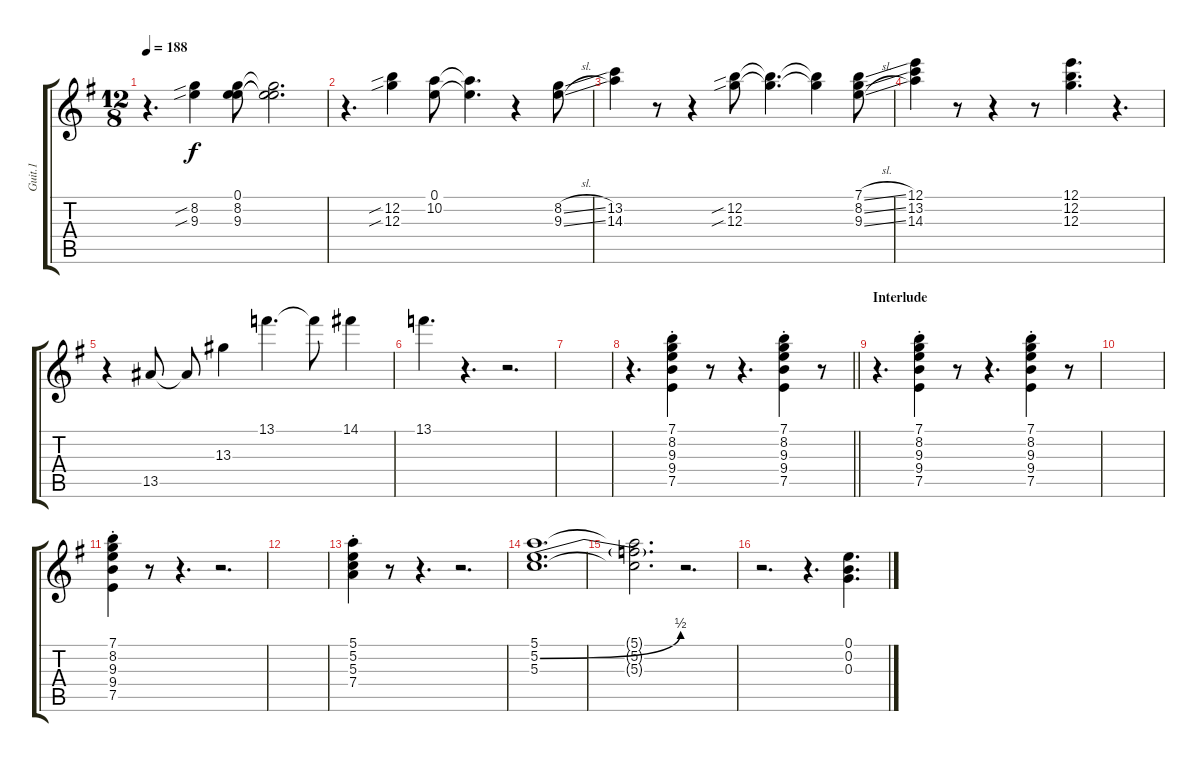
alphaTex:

\track ("Guit.1" "Guit.1") {instrument overdrivenguitar}
\staff {score tabs}
\tuning (E4 B3 G3 D3 A2 E2) {hide}
\ts (12 8)
\tempo 188
\clef g2
\ks g
r.4{d dy f} (8.2{sib} 9.3{sib}).4 (0.1 8.2 9.3).8 (0.1{t} 8.2{t} 9.3{t}).2{d} |
r.4{d} (12.2{sib} 12.3{sib}).4 (0.1 10.2).8 (0.1{t} 10.2{t}).4{d} r.4 (8.2{sl} 9.3{sl}).8 |
(13.2 14.3).4 r.8 r.4 (12.2{sib} 12.3{sib}).8 (12.2{t} 12.3{t}).4{d} (12.2{t} 12.3{t}).4 (7.1{sl} 8.2{sl} 9.3{sl}).8 |
(12.1 13.2 14.3).4 r.8 r.4 r.8 (12.1 12.2 12.3).4{d} r.4{d} |
r.4 13.5.8 13.5{t}.8 13.3.4 13.1.4{d} 13.1{t}.8 14.1.4 |
13.1.4{d} r.4{d} r.2{d} |
|
\barLineRight lightlight
r.4{d} (7.1 8.2 9.3 9.4 7.5{st}).4 r.8 r.4{d} (7.1{st} 8.2 9.3 9.4 7.5).4 r.8 |
\section ("" "Interlude")
r.4{d} (7.1 8.2 9.3 9.4 7.5{st}).4 r.8 r.4{d} (7.1 8.2 9.3 9.4 7.5{st}).4 r.8 |
|
(7.1{st} 8.2 9.3 9.4 7.5).4 r.8 r.4{d} r.2{d} |
|
(5.1 5.2 5.3 7.4{st}).4 r.8 r.4{d} r.2{d} |
(5.1 5.2{be (bend 0 0 60 2)} 5.3).1{d} |
(5.1{t} 5.2{t} 5.3{t}).2{d} r.2{d} |
r.2{d} r.4{d} (0.1 0.2 0.3).4{d}
